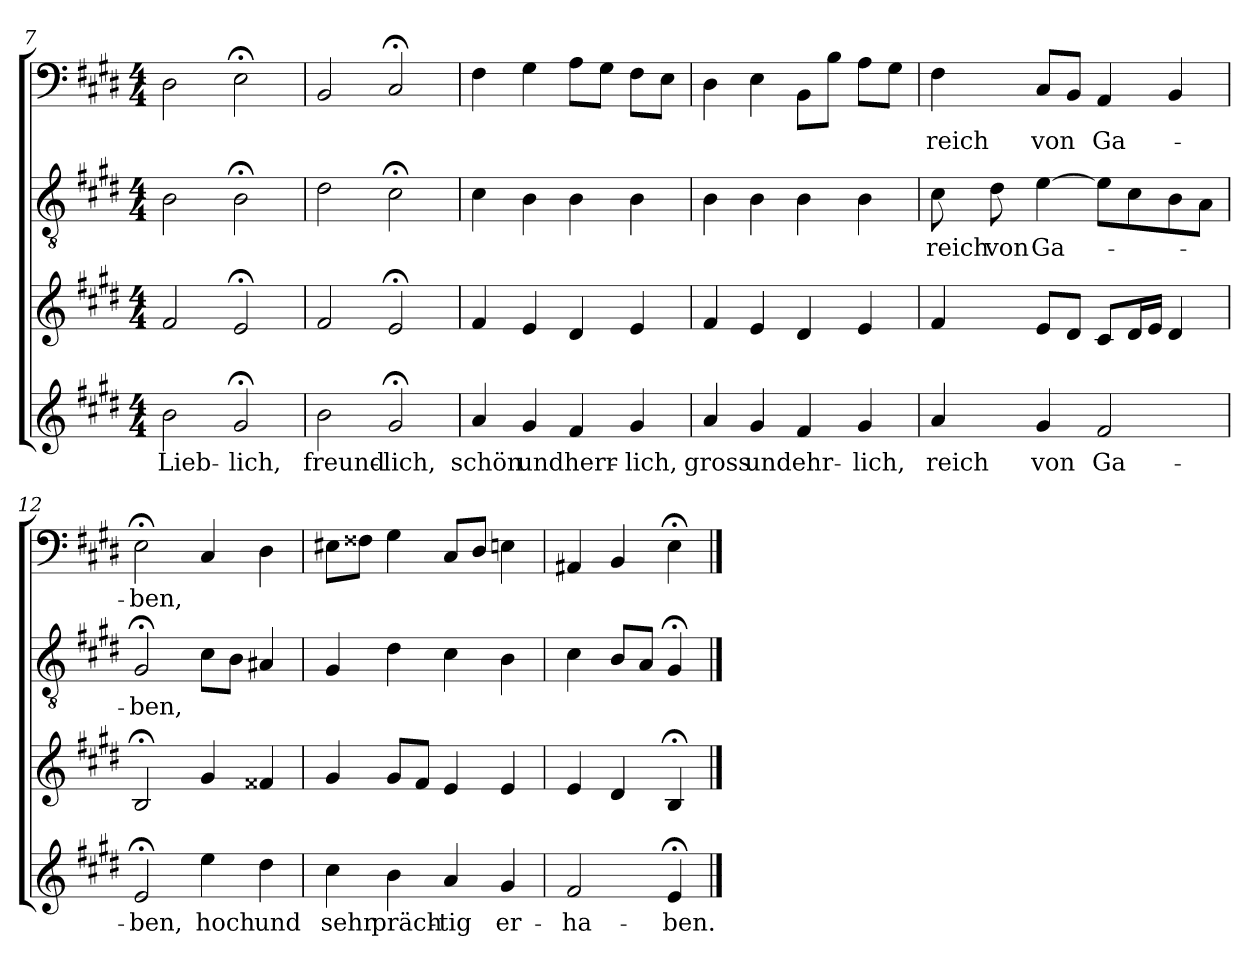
**kern	**text	**kern	**kern	**text	**kern	**text
*part4	*part4	*part3	*part2	*part2	*part1	*part1
*staff4	*staff4	*staff3	*staff2	*staff2	*staff1	*staff1
*clefG2	*	*clefG2	*clefGv2	*	*clefF4	*
*k[f#c#g#d#]	*	*k[f#c#g#d#]	*k[f#c#g#d#]	*	*k[f#c#g#d#]	*
*E:	*	*E:	*E:	*	*E:	*
*M4/4	*	*M4/4	*M4/4	*	*M4/4	*
=7	=7	=7	=7	=7	=7	=7
2b\	Lieb-	2f#/	2B\	.	2D#\	.
2g#;</	-lich,	2e;</	2B;<\	.	2E;<\	.
=8	=8	=8	=8	=8	=8	=8
2b\	freund-	2f#/	2d#\	.	2BB/	.
2g#;</	-lich,	2e;</	2c#;<\	.	2C#;</	.
=9	=9	=9	=9	=9	=9	=9
4a/	schön	4f#/	4c#\	.	4F#\	.
4g#/	und	4e/	4B\	.	4G#\	.
4f#/	herr-	4d#/	4B\	.	8A\L	.
.	.	.	.	.	8G#\J	.
4g#/	-lich,	4e/	4B\	.	8F#\L	.
.	.	.	.	.	8E\J	.
=10	=10	=10	=10	=10	=10	=10
4a/	gross	4f#/	4B\	.	4D#\	.
4g#/	und	4e/	4B\	.	4E\	.
4f#/	ehr-	4d#/	4B\	.	8BB\L	.
.	.	.	.	.	8B\J	.
4g#/	-lich,	4e/	4B\	.	8A\L	.
.	.	.	.	.	8G#\J	.
=11	=11	=11	=11	=11	=11	=11
4a/	reich	4f#/	8c#\	reich	4F#\	reich
.	.	.	8d#\	von	.	.
4g#/	von	8e/L	[4e\	Ga-	8C#/L	von
.	.	8d#/J	.	.	8BB/J	.
2f#/	Ga-	8c#/L	8e\L]	.	4AA/	Ga-
.	.	16d#/L	8c#\	.	.	.
.	.	16e/JJ	.	.	.	.
.	.	4d#/	8B\	.	4BB/	.
.	.	.	8A\J	.	.	.
=12	=12	=12	=12	=12	=12	=12
2e;</	-ben,	2B;</	2G#;</	-ben,	2E;<\	-ben,
4ee\	hoch	4g#/	8c#\L	.	4C#/	.
.	.	.	8B\J	.	.	.
4dd#\	und	4f##X/	4A#X/	.	4D#\	.
=13	=13	=13	=13	=13	=13	=13
4cc#\	sehr	4g#/	4G#/	.	8E#X\L	.
.	.	.	.	.	8F##X\J	.
4b\	präch-	8g#/L	4d#\	.	4G#\	.
.	.	8f#/J	.	.	.	.
4a/	-tig	4e/	4c#\	.	8C#/L	.
.	.	.	.	.	8D#/J	.
4g#/	er-	4e/	4B\	.	4En\	.
=14	=14	=14	=14	=14	=14	=14
2f#/	-ha-	4e/	4c#\	.	4AA#X/	.
.	.	4d#/	8B/L	.	4BB/	.
.	.	.	8A/J	.	.	.
4e;</	-ben.	4B;</	4G#;</	.	4E;<\	.
==	==	==	==	==	==	==
*-	*-	*-	*-	*-	*-	*-
